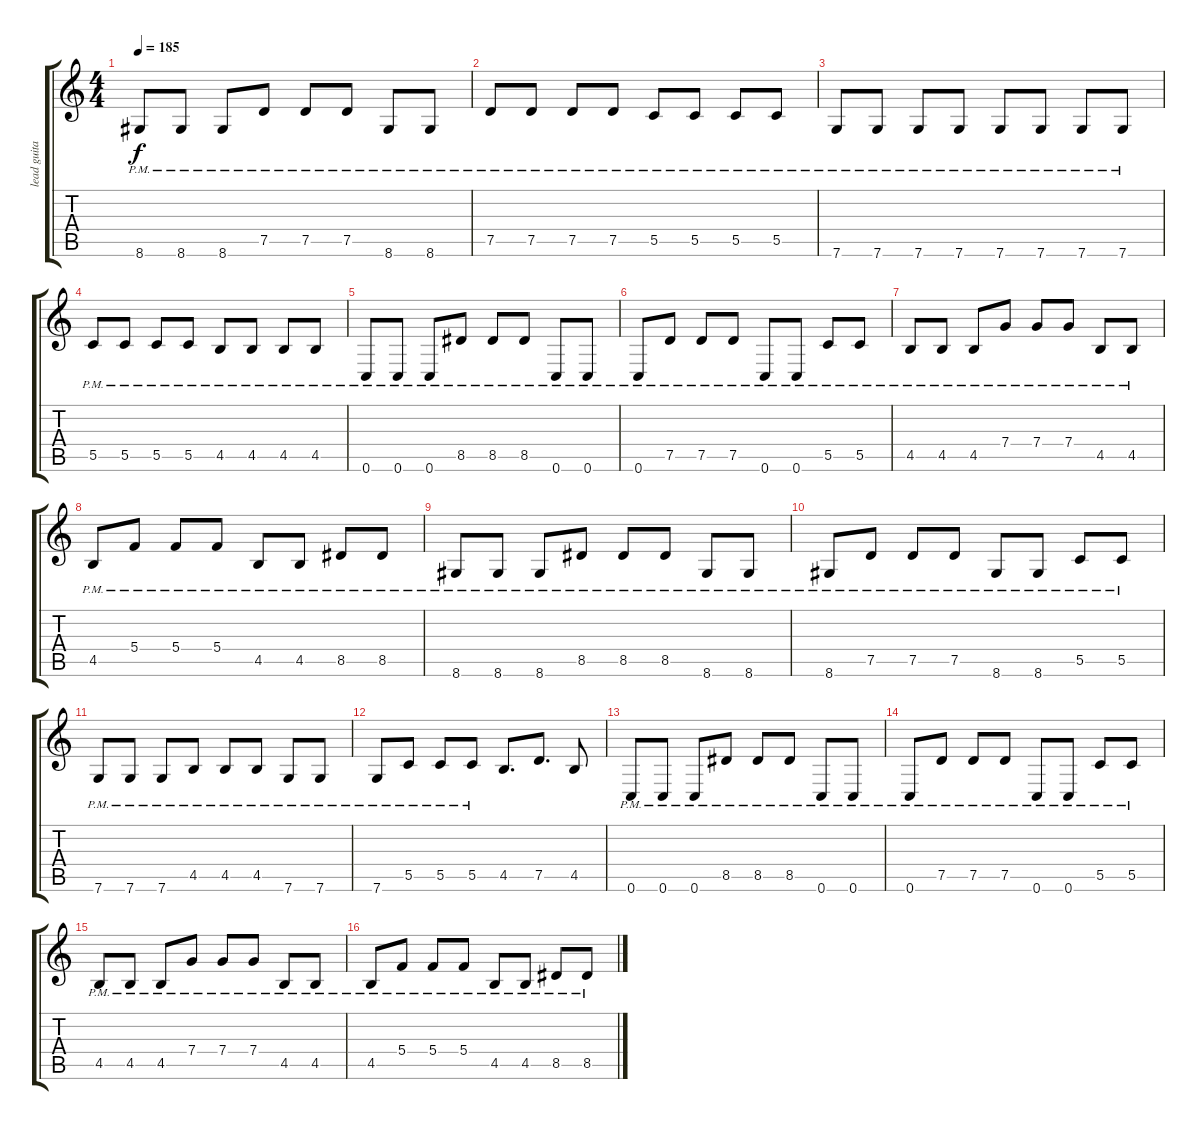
\track ("lead guitar" "lead guita") {instrument distortionguitar}
\staff {score tabs}
\tuning (D4 A3 F3 C3 G2 C2) {hide}
\ts (4 4)
\tempo 185
\clef g2
\ks c
8.6{pm}.8{dy f} 8.6{pm}.8 8.6{pm}.8 7.5{pm}.8 7.5{pm}.8 7.5{pm}.8 8.6{pm}.8 8.6{pm}.8 |
7.5{pm}.8 7.5{pm}.8 7.5{pm}.8 7.5{pm}.8 5.5{pm}.8 5.5{pm}.8 5.5{pm}.8 5.5{pm}.8 |
7.6{pm}.8 7.6{pm}.8 7.6{pm}.8 7.6{pm}.8 7.6{pm}.8 7.6{pm}.8 7.6{pm}.8 7.6{pm}.8 |
5.5{pm}.8 5.5{pm}.8 5.5{pm}.8 5.5{pm}.8 4.5{pm}.8 4.5{pm}.8 4.5{pm}.8 4.5{pm}.8 |
0.6{pm}.8 0.6{pm}.8 0.6{pm}.8 8.5{pm}.8 8.5{pm}.8 8.5{pm}.8 0.6{pm}.8 0.6{pm}.8 |
0.6{pm}.8 7.5{pm}.8 7.5{pm}.8 7.5{pm}.8 0.6{pm}.8 0.6{pm}.8 5.5{pm}.8 5.5{pm}.8 |
4.5{pm}.8 4.5{pm}.8 4.5{pm}.8 7.4{pm}.8 7.4{pm}.8 7.4{pm}.8 4.5{pm}.8 4.5{pm}.8 |
4.5{pm}.8 5.4{pm}.8 5.4{pm}.8 5.4{pm}.8 4.5{pm}.8 4.5{pm}.8 8.5{pm}.8 8.5{pm}.8 |
8.6{pm}.8 8.6{pm}.8 8.6{pm}.8 8.5{pm}.8 8.5{pm}.8 8.5{pm}.8 8.6{pm}.8 8.6{pm}.8 |
8.6{pm}.8 7.5{pm}.8 7.5{pm}.8 7.5{pm}.8 8.6{pm}.8 8.6{pm}.8 5.5{pm}.8 5.5{pm}.8 |
7.6{pm}.8 7.6{pm}.8 7.6{pm}.8 4.5{pm}.8 4.5{pm}.8 4.5{pm}.8 7.6{pm}.8 7.6{pm}.8 |
7.6{pm}.8 5.5{pm}.8 5.5{pm}.8 5.5{pm}.8 4.5.8{d} 7.5.8{d} 4.5.8 |
0.6{pm}.8 0.6{pm}.8 0.6{pm}.8 8.5{pm}.8 8.5{pm}.8 8.5{pm}.8 0.6{pm}.8 0.6{pm}.8 |
0.6{pm}.8 7.5{pm}.8 7.5{pm}.8 7.5{pm}.8 0.6{pm}.8 0.6{pm}.8 5.5{pm}.8 5.5{pm}.8 |
4.5{pm}.8 4.5{pm}.8 4.5{pm}.8 7.4{pm}.8 7.4{pm}.8 7.4{pm}.8 4.5{pm}.8 4.5{pm}.8 |
4.5{pm}.8 5.4{pm}.8 5.4{pm}.8 5.4{pm}.8 4.5{pm}.8 4.5{pm}.8 8.5{pm}.8 8.5{pm}.8
